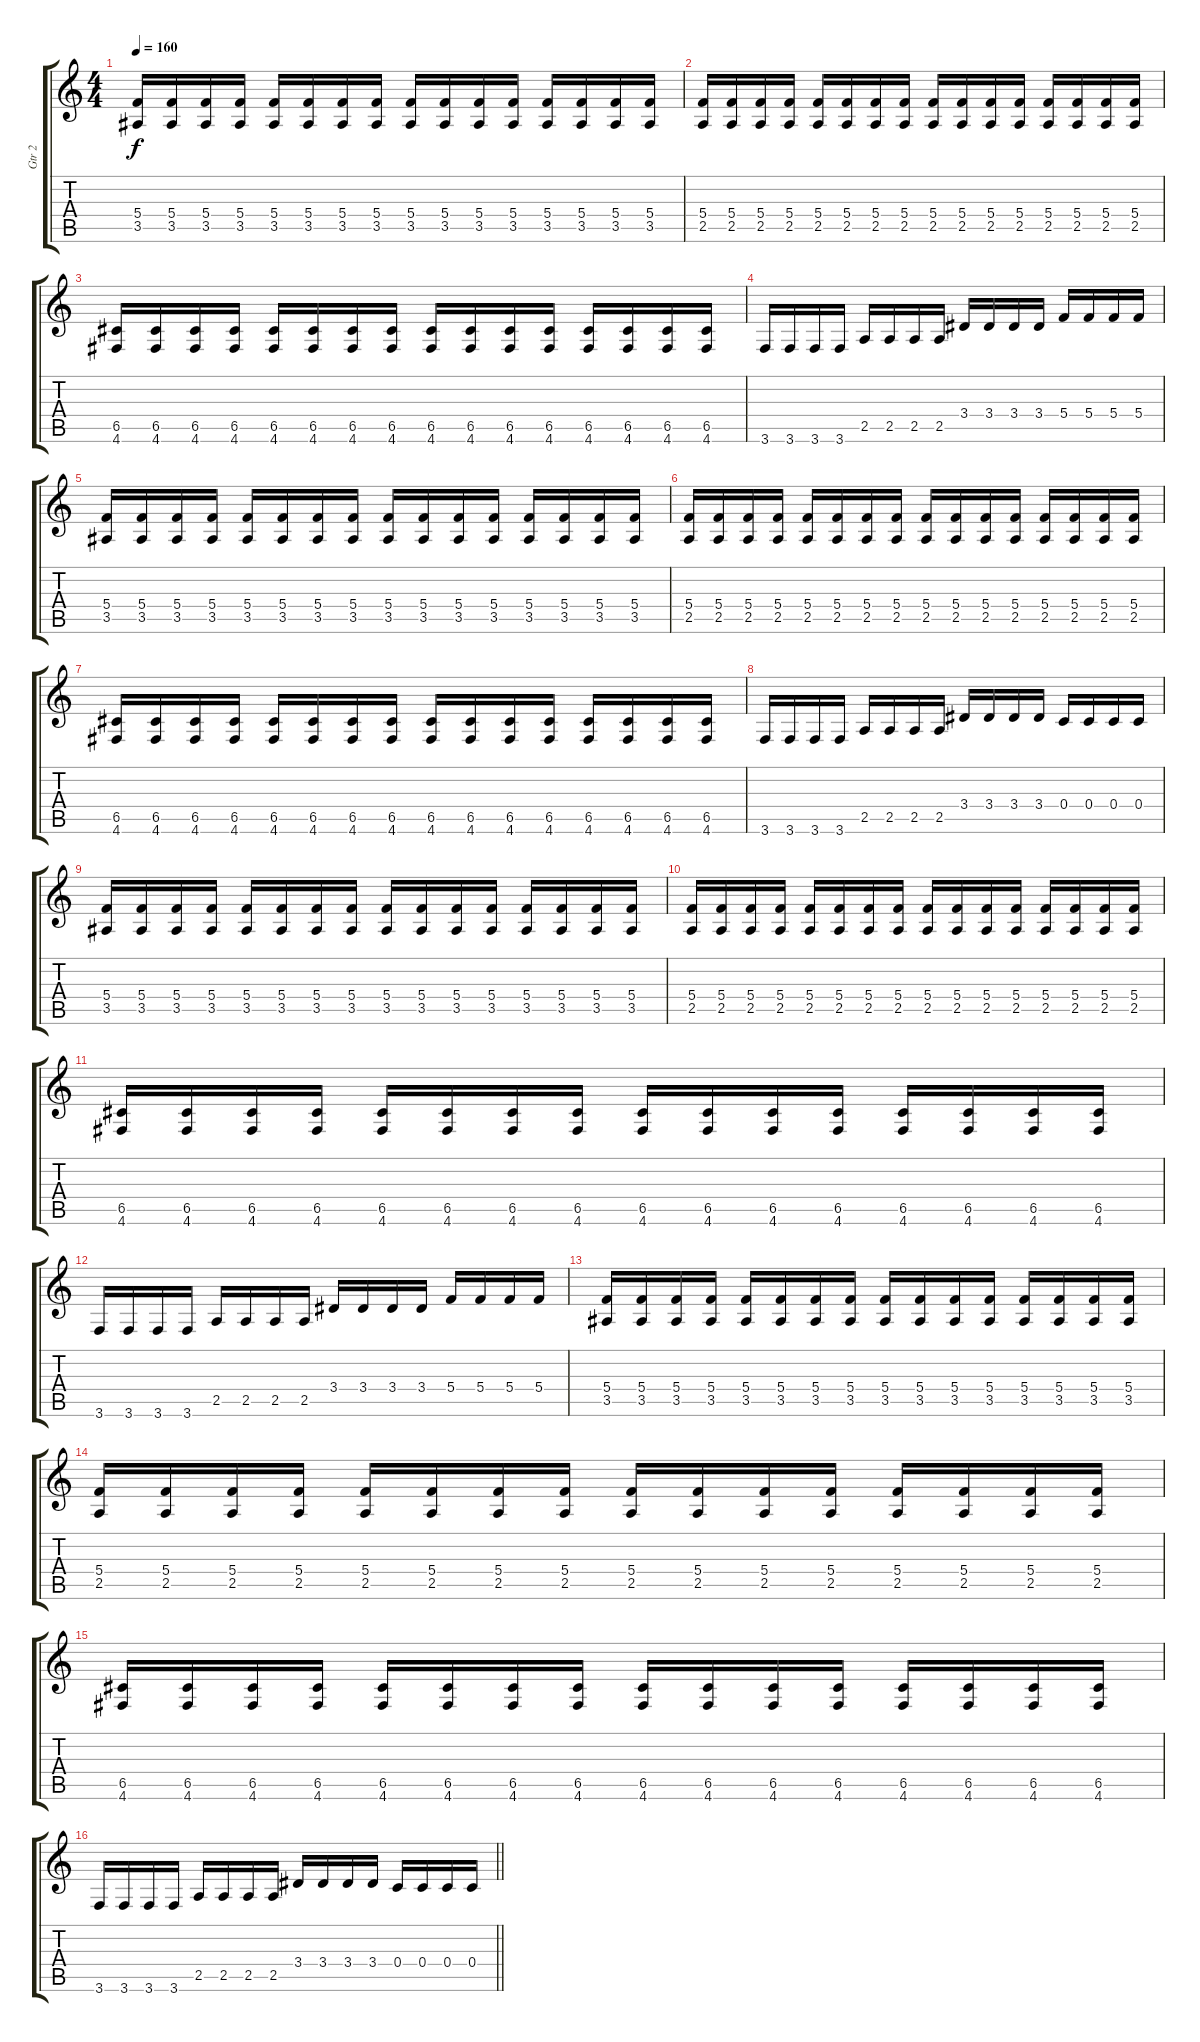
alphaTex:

\track ("Gtr 2" "Gtr 2") {instrument overdrivenguitar}
\staff {score tabs}
\tuning (D4 A3 F3 C3 G2 D2) {hide}
\ts (4 4)
\tempo 160
\clef g2
\ks c
(5.4 3.5).16{dy f} (5.4 3.5).16 (5.4 3.5).16 (5.4 3.5).16 (5.4 3.5).16 (5.4 3.5).16 (5.4 3.5).16 (5.4 3.5).16 (5.4 3.5).16 (5.4 3.5).16 (5.4 3.5).16 (5.4 3.5).16 (5.4 3.5).16 (5.4 3.5).16 (5.4 3.5).16 (5.4 3.5).16 |
(5.4 2.5).16 (5.4 2.5).16 (5.4 2.5).16 (5.4 2.5).16 (5.4 2.5).16 (5.4 2.5).16 (5.4 2.5).16 (5.4 2.5).16 (5.4 2.5).16 (5.4 2.5).16 (5.4 2.5).16 (5.4 2.5).16 (5.4 2.5).16 (5.4 2.5).16 (5.4 2.5).16 (5.4 2.5).16 |
(6.5 4.6).16 (6.5 4.6).16 (6.5 4.6).16 (6.5 4.6).16 (6.5 4.6).16 (6.5 4.6).16 (6.5 4.6).16 (6.5 4.6).16 (6.5 4.6).16 (6.5 4.6).16 (6.5 4.6).16 (6.5 4.6).16 (6.5 4.6).16 (6.5 4.6).16 (6.5 4.6).16 (6.5 4.6).16 |
3.6.16 3.6.16 3.6.16 3.6.16 2.5.16 2.5.16 2.5.16 2.5.16 3.4.16 3.4.16 3.4.16 3.4.16 5.4.16 5.4.16 5.4.16 5.4.16 |
(5.4 3.5).16 (5.4 3.5).16 (5.4 3.5).16 (5.4 3.5).16 (5.4 3.5).16 (5.4 3.5).16 (5.4 3.5).16 (5.4 3.5).16 (5.4 3.5).16 (5.4 3.5).16 (5.4 3.5).16 (5.4 3.5).16 (5.4 3.5).16 (5.4 3.5).16 (5.4 3.5).16 (5.4 3.5).16 |
(5.4 2.5).16 (5.4 2.5).16 (5.4 2.5).16 (5.4 2.5).16 (5.4 2.5).16 (5.4 2.5).16 (5.4 2.5).16 (5.4 2.5).16 (5.4 2.5).16 (5.4 2.5).16 (5.4 2.5).16 (5.4 2.5).16 (5.4 2.5).16 (5.4 2.5).16 (5.4 2.5).16 (5.4 2.5).16 |
(6.5 4.6).16 (6.5 4.6).16 (6.5 4.6).16 (6.5 4.6).16 (6.5 4.6).16 (6.5 4.6).16 (6.5 4.6).16 (6.5 4.6).16 (6.5 4.6).16 (6.5 4.6).16 (6.5 4.6).16 (6.5 4.6).16 (6.5 4.6).16 (6.5 4.6).16 (6.5 4.6).16 (6.5 4.6).16 |
3.6.16 3.6.16 3.6.16 3.6.16 2.5.16 2.5.16 2.5.16 2.5.16 3.4.16 3.4.16 3.4.16 3.4.16 0.4.16 0.4.16 0.4.16 0.4.16 |
(5.4 3.5).16 (5.4 3.5).16 (5.4 3.5).16 (5.4 3.5).16 (5.4 3.5).16 (5.4 3.5).16 (5.4 3.5).16 (5.4 3.5).16 (5.4 3.5).16 (5.4 3.5).16 (5.4 3.5).16 (5.4 3.5).16 (5.4 3.5).16 (5.4 3.5).16 (5.4 3.5).16 (5.4 3.5).16 |
(5.4 2.5).16 (5.4 2.5).16 (5.4 2.5).16 (5.4 2.5).16 (5.4 2.5).16 (5.4 2.5).16 (5.4 2.5).16 (5.4 2.5).16 (5.4 2.5).16 (5.4 2.5).16 (5.4 2.5).16 (5.4 2.5).16 (5.4 2.5).16 (5.4 2.5).16 (5.4 2.5).16 (5.4 2.5).16 |
(6.5 4.6).16 (6.5 4.6).16 (6.5 4.6).16 (6.5 4.6).16 (6.5 4.6).16 (6.5 4.6).16 (6.5 4.6).16 (6.5 4.6).16 (6.5 4.6).16 (6.5 4.6).16 (6.5 4.6).16 (6.5 4.6).16 (6.5 4.6).16 (6.5 4.6).16 (6.5 4.6).16 (6.5 4.6).16 |
3.6.16 3.6.16 3.6.16 3.6.16 2.5.16 2.5.16 2.5.16 2.5.16 3.4.16 3.4.16 3.4.16 3.4.16 5.4.16 5.4.16 5.4.16 5.4.16 |
(5.4 3.5).16 (5.4 3.5).16 (5.4 3.5).16 (5.4 3.5).16 (5.4 3.5).16 (5.4 3.5).16 (5.4 3.5).16 (5.4 3.5).16 (5.4 3.5).16 (5.4 3.5).16 (5.4 3.5).16 (5.4 3.5).16 (5.4 3.5).16 (5.4 3.5).16 (5.4 3.5).16 (5.4 3.5).16 |
(5.4 2.5).16 (5.4 2.5).16 (5.4 2.5).16 (5.4 2.5).16 (5.4 2.5).16 (5.4 2.5).16 (5.4 2.5).16 (5.4 2.5).16 (5.4 2.5).16 (5.4 2.5).16 (5.4 2.5).16 (5.4 2.5).16 (5.4 2.5).16 (5.4 2.5).16 (5.4 2.5).16 (5.4 2.5).16 |
(6.5 4.6).16 (6.5 4.6).16 (6.5 4.6).16 (6.5 4.6).16 (6.5 4.6).16 (6.5 4.6).16 (6.5 4.6).16 (6.5 4.6).16 (6.5 4.6).16 (6.5 4.6).16 (6.5 4.6).16 (6.5 4.6).16 (6.5 4.6).16 (6.5 4.6).16 (6.5 4.6).16 (6.5 4.6).16 |
\barLineRight lightlight
3.6.16 3.6.16 3.6.16 3.6.16 2.5.16 2.5.16 2.5.16 2.5.16 3.4.16 3.4.16 3.4.16 3.4.16 0.4.16 0.4.16 0.4.16 0.4.16
